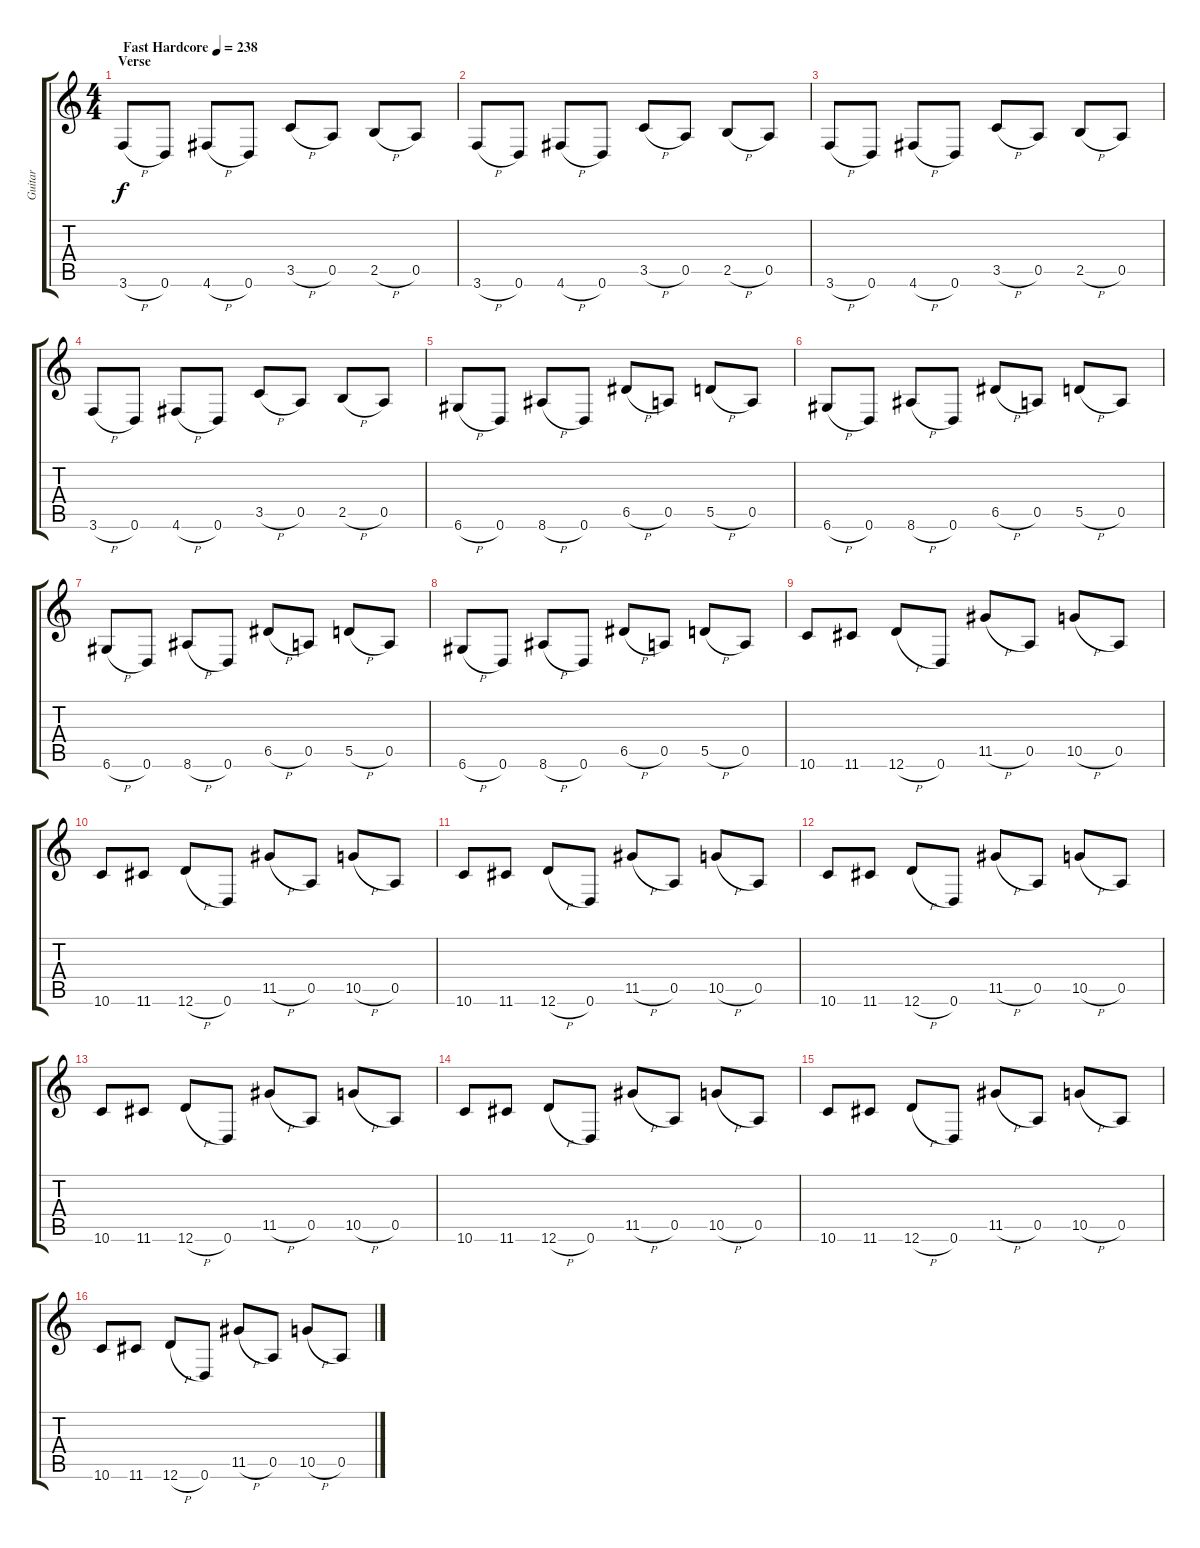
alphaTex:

\track ("Guitar" "Guitar") {instrument distortionguitar}
\staff {score tabs}
\tuning (E4 B3 G3 D3 A2 D2) {hide}
\ts (4 4)
\section ("" "Verse")
\tempo (238 "Fast Hardcore")
\clef g2
\ks c
3.6{h}.8{dy f instrument distortionguitar} 0.6.8 4.6{h}.8 0.6.8 3.5{h}.8 0.5.8 2.5{h}.8 0.5.8 |
3.6{h}.8 0.6.8 4.6{h}.8 0.6.8 3.5{h}.8 0.5.8 2.5{h}.8 0.5.8 |
3.6{h}.8 0.6.8 4.6{h}.8 0.6.8 3.5{h}.8 0.5.8 2.5{h}.8 0.5.8 |
3.6{h}.8 0.6.8 4.6{h}.8 0.6.8 3.5{h}.8 0.5.8 2.5{h}.8 0.5.8 |
6.6{h}.8 0.6.8 8.6{h}.8 0.6.8 6.5{h}.8 0.5.8 5.5{h}.8 0.5.8 |
6.6{h}.8 0.6.8 8.6{h}.8 0.6.8 6.5{h}.8 0.5.8 5.5{h}.8 0.5.8 |
6.6{h}.8 0.6.8 8.6{h}.8 0.6.8 6.5{h}.8 0.5.8 5.5{h}.8 0.5.8 |
6.6{h}.8 0.6.8 8.6{h}.8 0.6.8 6.5{h}.8 0.5.8 5.5{h}.8 0.5.8 |
10.6.8 11.6.8 12.6{h}.8 0.6.8 11.5{h}.8 0.5.8 10.5{h}.8 0.5.8 |
10.6.8 11.6.8 12.6{h}.8 0.6.8 11.5{h}.8 0.5.8 10.5{h}.8 0.5.8 |
10.6.8 11.6.8 12.6{h}.8 0.6.8 11.5{h}.8 0.5.8 10.5{h}.8 0.5.8 |
10.6.8 11.6.8 12.6{h}.8 0.6.8 11.5{h}.8 0.5.8 10.5{h}.8 0.5.8 |
10.6.8 11.6.8 12.6{h}.8 0.6.8 11.5{h}.8 0.5.8 10.5{h}.8 0.5.8 |
10.6.8 11.6.8 12.6{h}.8 0.6.8 11.5{h}.8 0.5.8 10.5{h}.8 0.5.8 |
10.6.8 11.6.8 12.6{h}.8 0.6.8 11.5{h}.8 0.5.8 10.5{h}.8 0.5.8 |
10.6.8 11.6.8 12.6{h}.8 0.6.8 11.5{h}.8 0.5.8 10.5{h}.8 0.5.8
